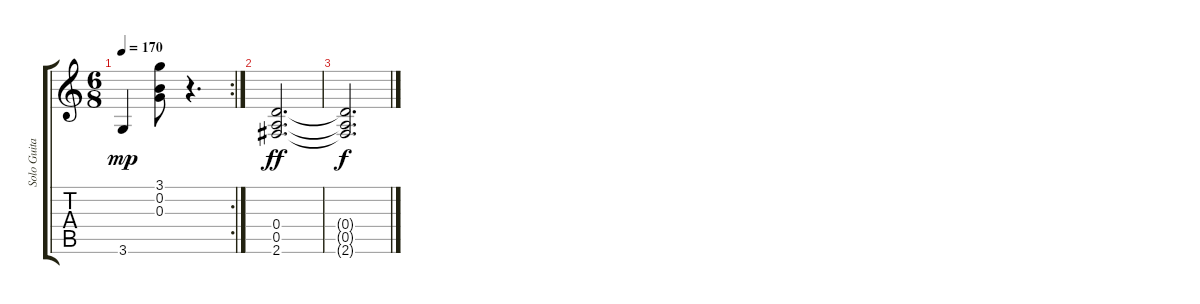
\track ("Solo Guitar" "Solo Guita") {instrument overdrivenguitar}
\staff {score tabs}
\tuning (E4 B3 G3 D3 A2 E2) {hide}
\rc 2
\ts (6 8)
\tempo 170
\clef g2
\ks c
3.6.4{dy mp} (3.1 0.2 0.3).8 r.4{d} |
(0.4 0.5 2.6).2{d dy ff} |
(0.4{t} 0.5{t} 2.6{t}).2{d dy f}
